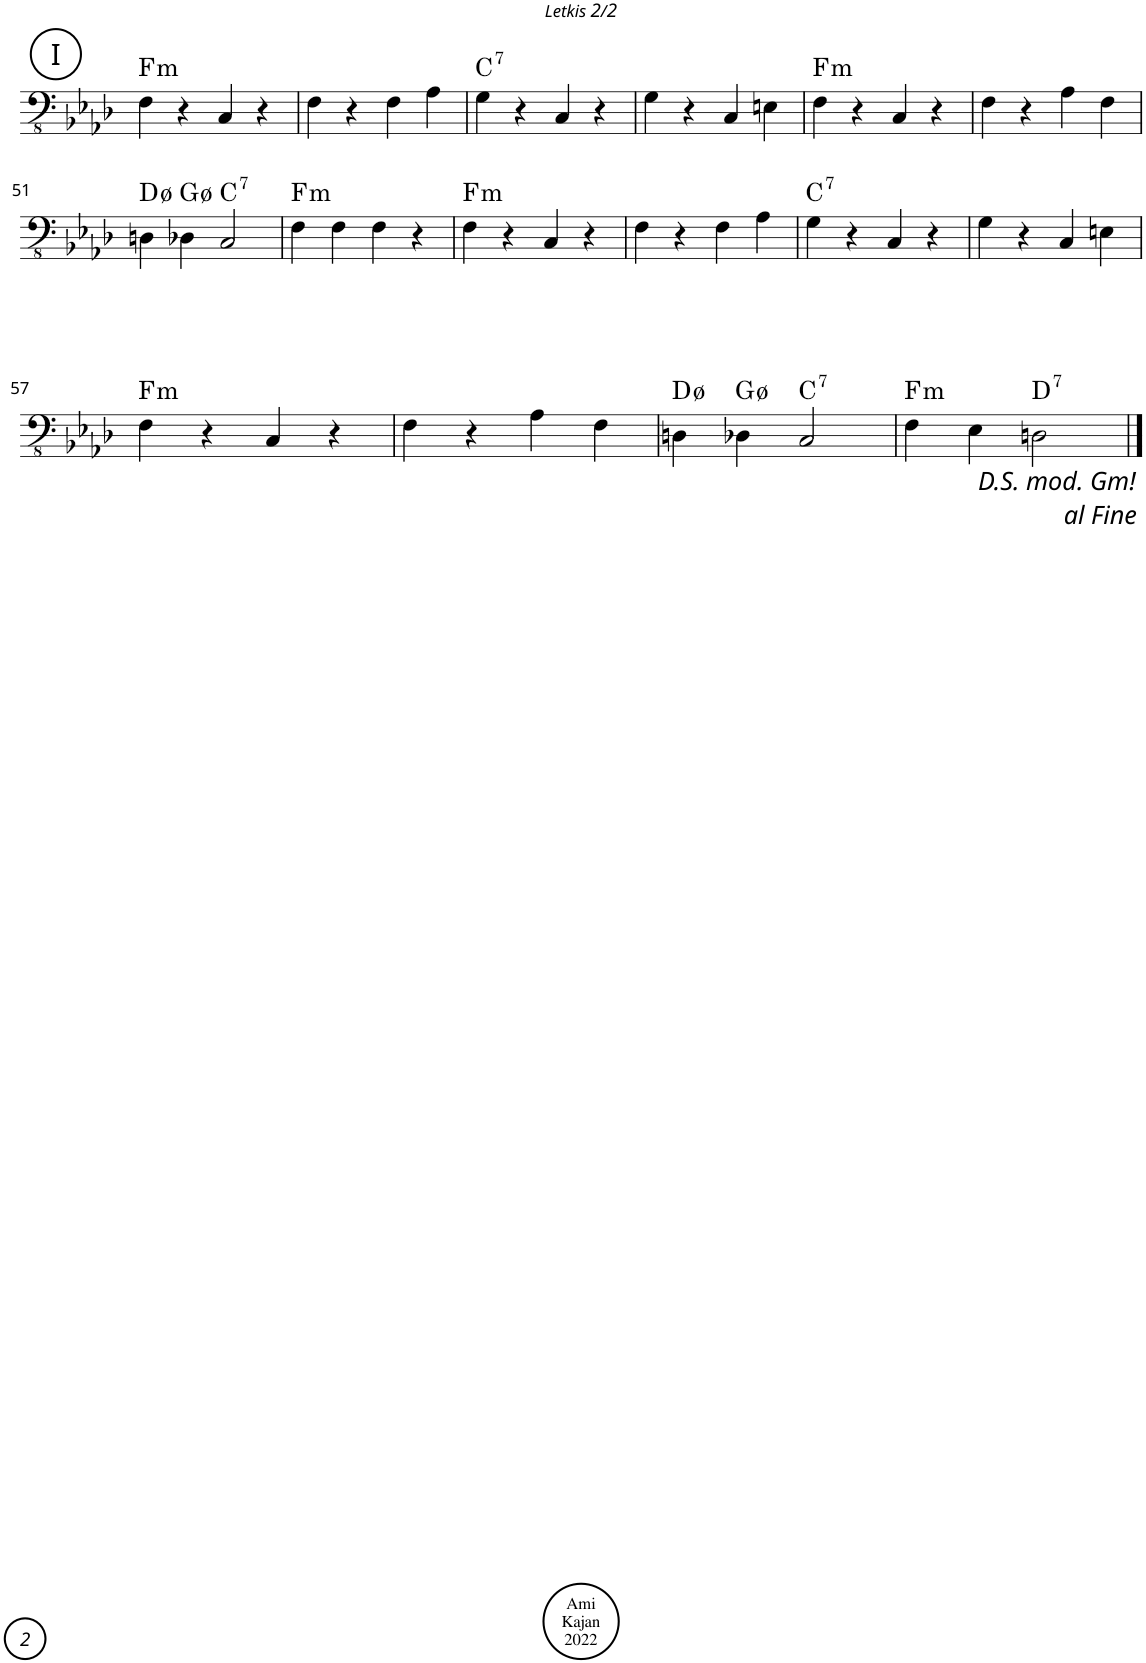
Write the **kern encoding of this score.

**kern	**harte
*part1	*part1
*staff1	*
*I"Acoustic Bass	*
*I'Bass	*
!!LO:PB:g=z
*clefFv4	*
*k[b-e-a-d-]	*
*M2/2	*
*met(c|)	*
!!LO:REH:place=s1:a:cj:enc=circle:fs=14:t=I
=45	=45
!	!LO:H:kt=m
4FF\	F:min
4r	.
4CC/	.
4r	.
=46	=46
4FF\	.
4r	.
4FF\	.
4AA-\	.
=47	=47
!	!LO:H:kt=7
4GG\	C:7
4r	.
4CC/	.
4r	.
=48	=48
4GG\	.
4r	.
4CC/	.
4EEn\	.
=49	=49
!	!LO:H:kt=m
4FF\	F:min
4r	.
4CC/	.
4r	.
=50	=50
4FF\	.
4r	.
4AA-\	.
4FF\	.
!!LO:LB:g=z
=51	=51
4DDn\	D:hdim7
4DD-X\	G:hdim7
!	!LO:H:kt=7
2CC/	C:7
=52	=52
!	!LO:H:kt=m
4FF\	F:min
4FF\	.
4FF\	.
4r	.
=53	=53
!	!LO:H:kt=m
4FF\	F:min
4r	.
4CC/	.
4r	.
=54	=54
4FF\	.
4r	.
4FF\	.
4AA-\	.
=55	=55
!	!LO:H:kt=7
4GG\	C:7
4r	.
4CC/	.
4r	.
=56	=56
4GG\	.
4r	.
4CC/	.
4EEn\	.
!!LO:LB:g=z
=57	=57
!	!LO:H:kt=m
4FF\	F:min
4r	.
4CC/	.
4r	.
=58	=58
4FF\	.
4r	.
4AA-\	.
4FF\	.
=59	=59
4DDn\	D:hdim7
4DD-X\	G:hdim7
!	!LO:H:kt=7
2CC/	C:7
=60	=60
4FF\	F:min
4EE-\	.
!	!LO:H:kt=7
2DDn\	D:7
!LO:TX:b:t=D.S. mod. Gm!\nal Fine	!LO:H:kt=m
==	==
*-	*-
